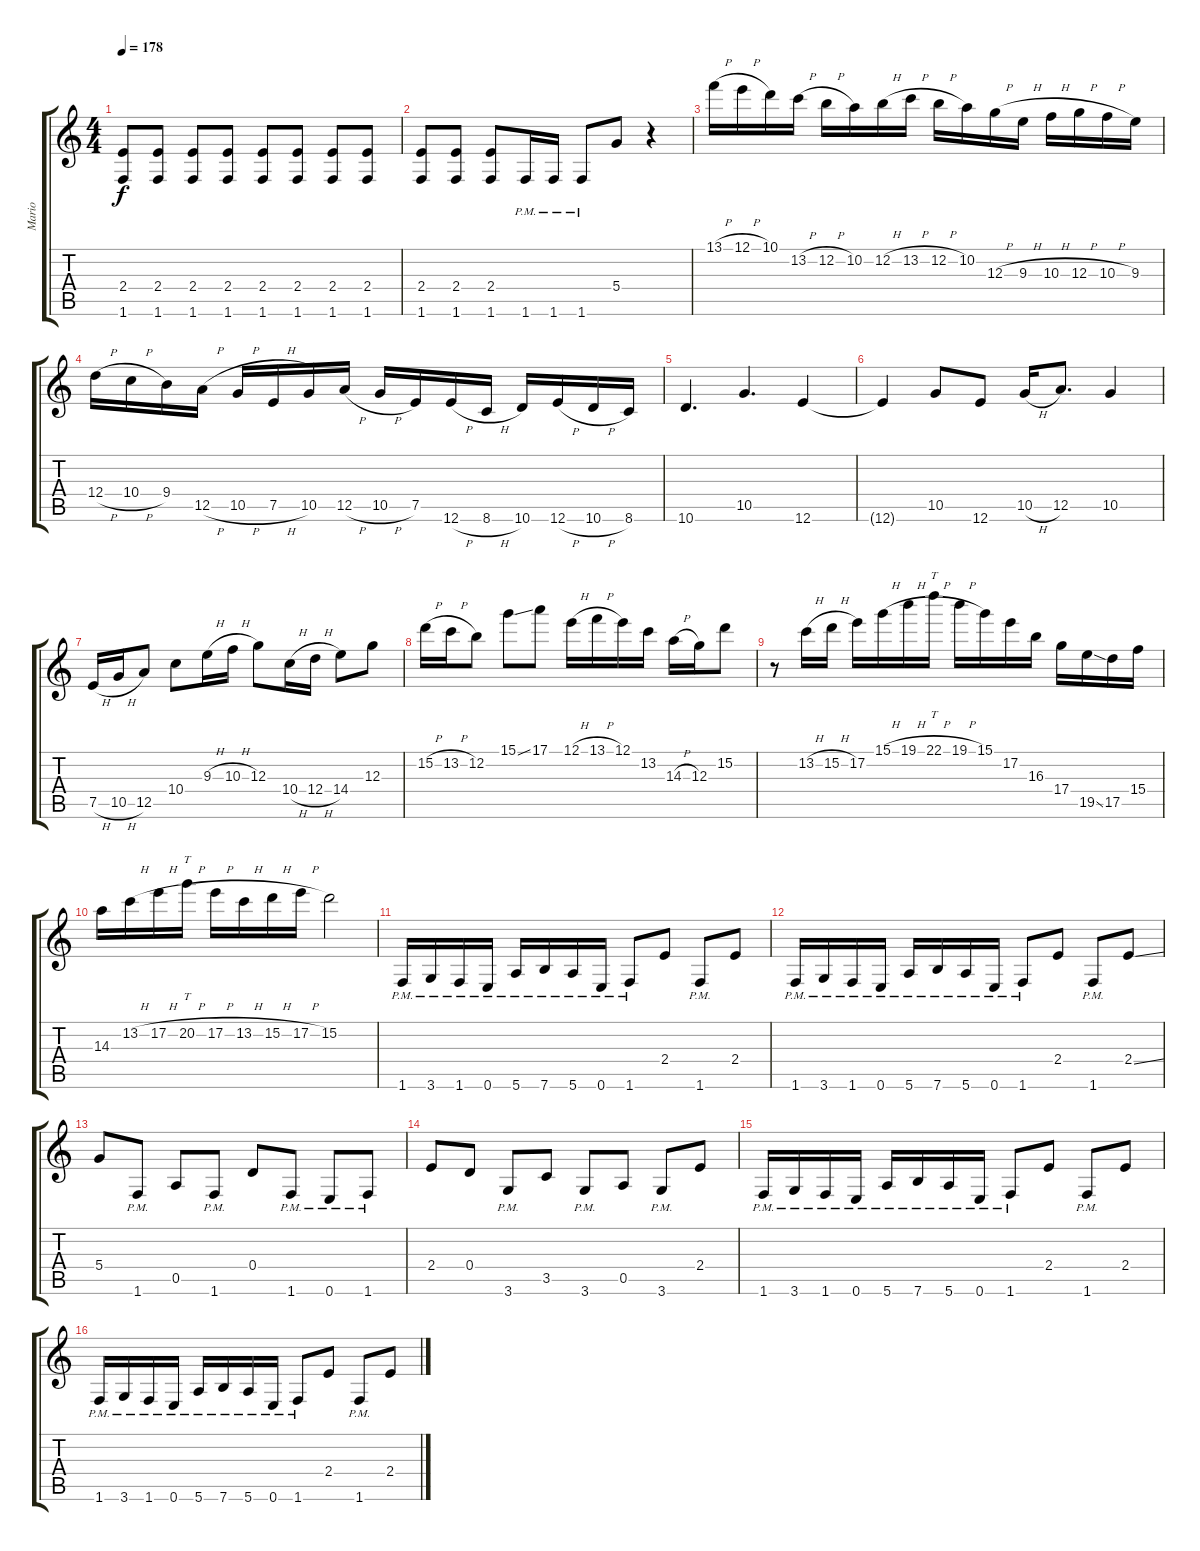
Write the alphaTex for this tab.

\track ("Mario" "Mario") {instrument overdrivenguitar}
\staff {score tabs}
\tuning (E4 B3 G3 D3 A2 E2) {hide}
\ts (4 4)
\tempo 178
\clef g2
\ks c
(2.4{t} 1.6{t}).8{dy f} (2.4 1.6).8 (2.4 1.6).8 (2.4 1.6).8 (2.4 1.6).8 (2.4 1.6).8 (2.4 1.6).8 (2.4 1.6).8 |
(2.4 1.6).8 (2.4 1.6).8 (2.4 1.6).8 1.6{pm}.16 1.6{pm}.16 1.6{pm}.8 5.4.8 r.4 |
13.1{h}.16 12.1{h}.16 10.1.16 13.2{h}.16 12.2{h}.16 10.2.16 12.2{h}.16 13.2{h}.16 12.2{h}.16 10.2.16 12.3{h}.16 9.3{h}.16 10.3{h}.16 12.3{h}.16 10.3{h}.16 9.3.16 |
12.4{h}.16 10.4{h}.16 9.4.16 12.5{h}.16 10.5{h}.16 7.5{h}.16 10.5.16 12.5{h}.16 10.5{h}.16 7.5.16 12.6{h}.16 8.6{h}.16 10.6.16 12.6{h}.16 10.6{h}.16 8.6.16 |
10.6.4{d} 10.5.4{d} 12.6.4 |
12.6{t}.4 10.5.8 12.6.8 10.5{h}.16 12.5.8{d} 10.5.4 |
7.5{h}.16 10.5{h}.16 12.5.8 10.4.8 9.3{h}.16 10.3{h}.16 12.3.8 10.4{h}.16 12.4{h}.16 14.4.8 12.3.8 |
15.2{h}.16 13.2{h}.16 12.2.8 15.1{ss}.8 17.1.8 12.1{h}.16 13.1{h}.16 12.1.16 13.2.16 14.3{h}.16 12.3.16 15.2.8 |
r.8 13.2{h}.16 15.2{h}.16 17.2.16 15.1{h}.16 19.1{h}.16 22.1{h}.16{tt} 19.1{h}.16 15.1.16 17.2.16 16.3.16 17.4.16 19.5{ss}.16 17.5.16 15.4.16 |
14.3.16 13.2{h}.16 17.2{h}.16 20.2{h}.16{tt} 17.2{h}.16 13.2{h}.16 15.2{h}.16 17.2{h}.16 15.2.2 |
1.6{pm}.16 3.6{pm}.16 1.6{pm}.16 0.6{pm}.16 5.6{pm}.16 7.6{pm}.16 5.6{pm}.16 0.6{pm}.16 1.6{pm}.8 2.4.8 1.6{pm}.8 2.4.8 |
1.6{pm}.16 3.6{pm}.16 1.6{pm}.16 0.6{pm}.16 5.6{pm}.16 7.6{pm}.16 5.6{pm}.16 0.6{pm}.16 1.6{pm}.8 2.4.8 1.6{pm}.8 2.4{ss}.8 |
5.4.8 1.6{pm}.8 0.5.8 1.6{pm}.8 0.4.8 1.6{pm}.8 0.6{pm}.8 1.6{pm}.8 |
2.4.8 0.4.8 3.6{pm}.8 3.5.8 3.6{pm}.8 0.5.8 3.6{pm}.8 2.4.8 |
1.6{pm}.16 3.6{pm}.16 1.6{pm}.16 0.6{pm}.16 5.6{pm}.16 7.6{pm}.16 5.6{pm}.16 0.6{pm}.16 1.6{pm}.8 2.4.8 1.6{pm}.8 2.4.8 |
1.6{pm}.16 3.6{pm}.16 1.6{pm}.16 0.6{pm}.16 5.6{pm}.16 7.6{pm}.16 5.6{pm}.16 0.6{pm}.16 1.6{pm}.8 2.4.8 1.6{pm}.8 2.4{ss}.8
